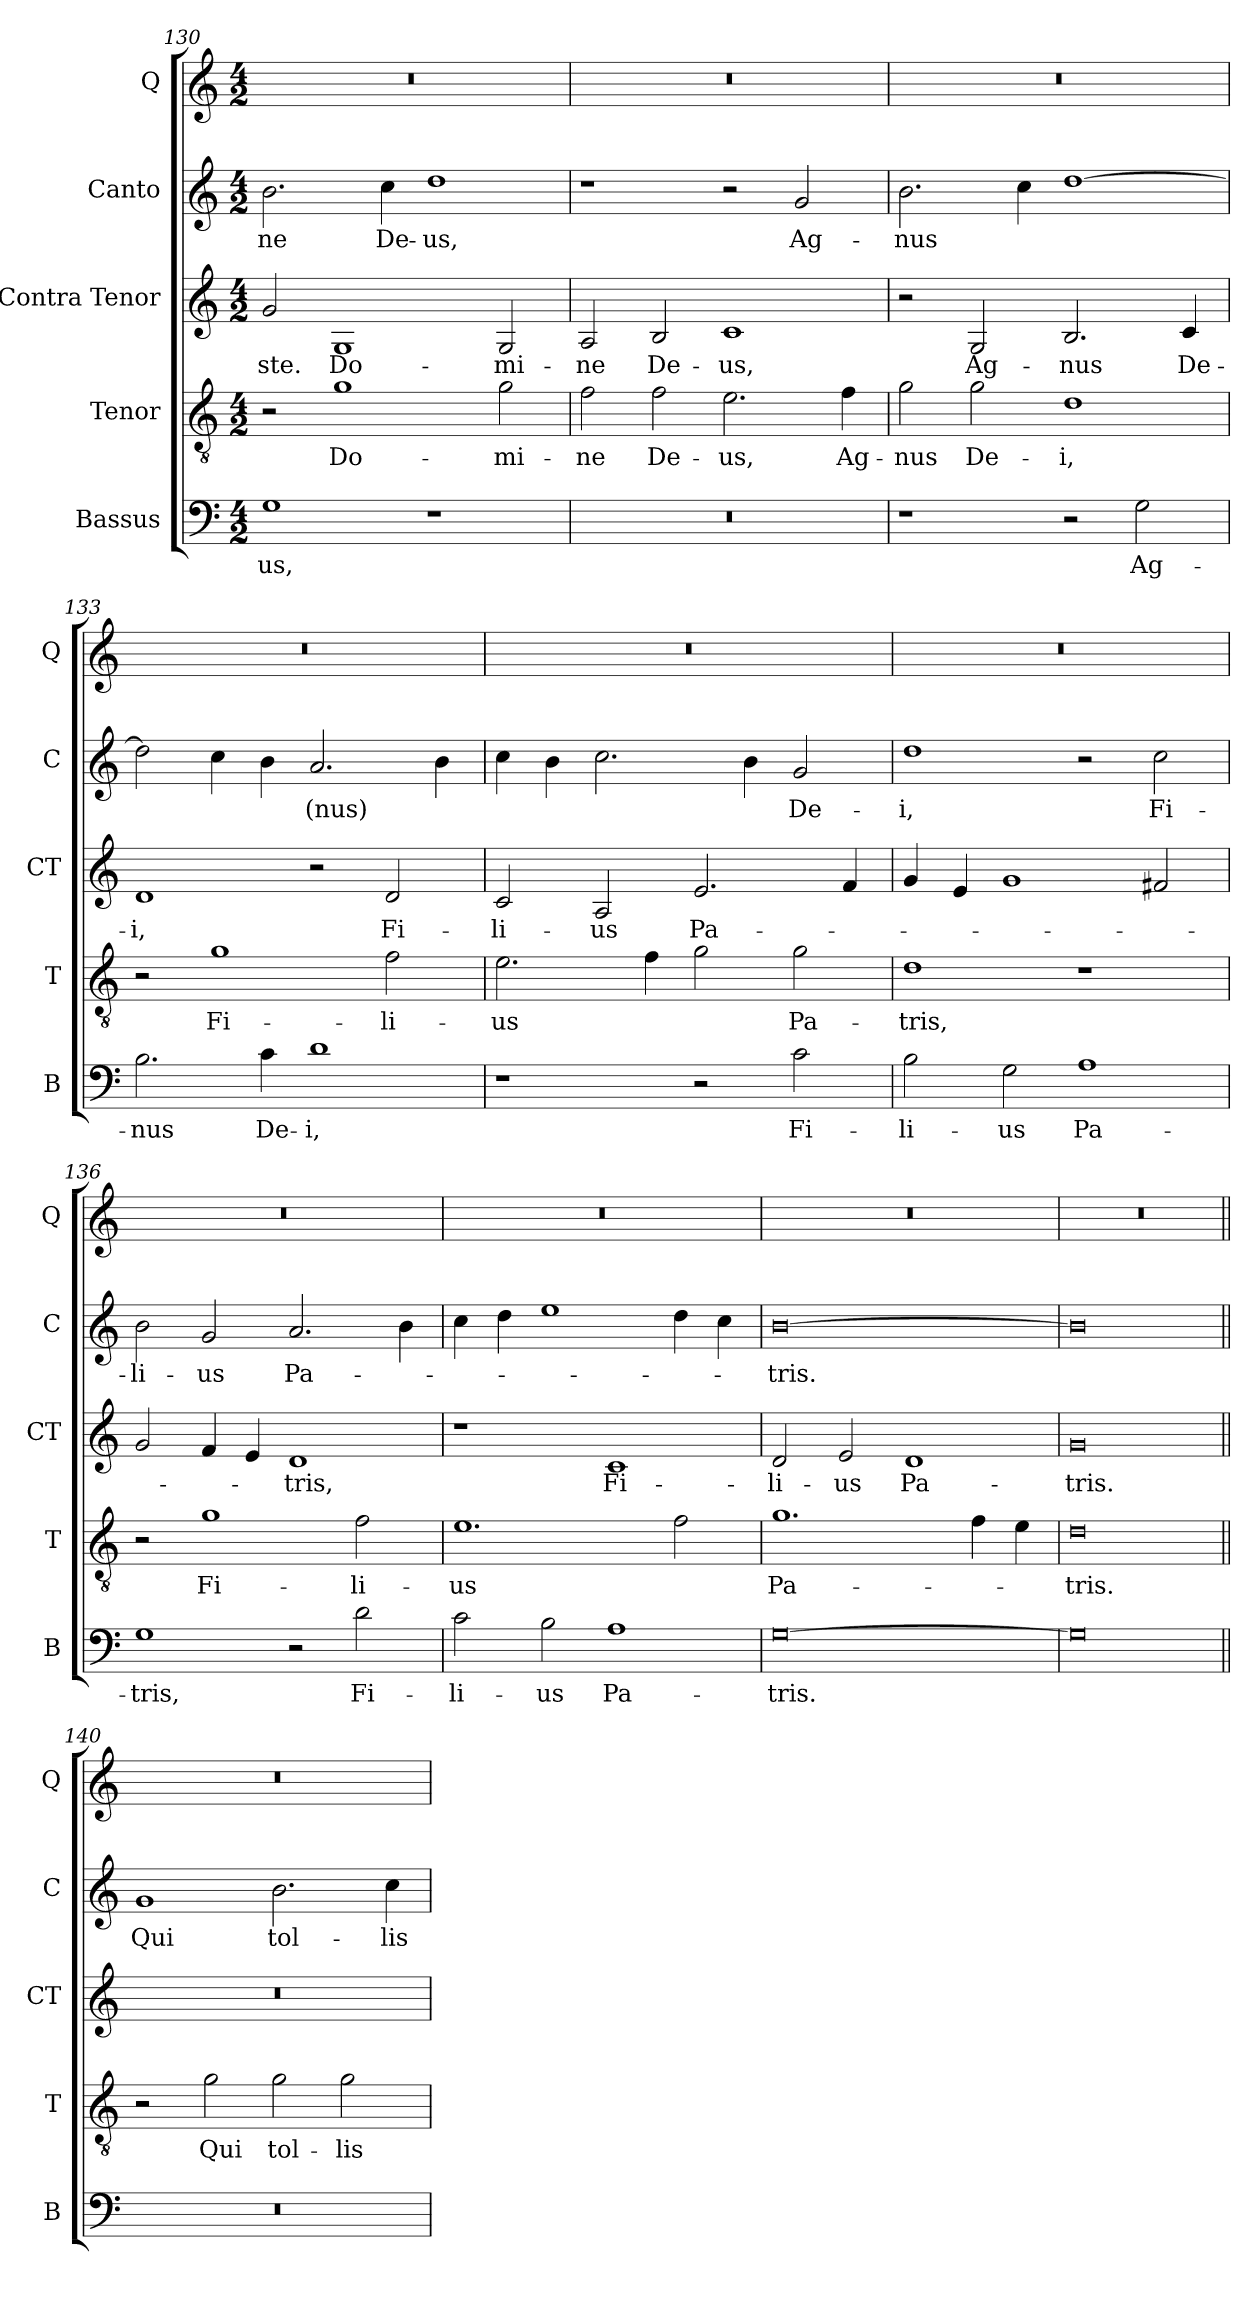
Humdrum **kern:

**kern	**text	**kern	**text	**kern	**text	**kern	**text	**kern
*part5	*part5	*part4	*part4	*part3	*part3	*part2	*part2	*part1
*staff5	*staff5	*staff4	*staff4	*staff3	*staff3	*staff2	*staff2	*staff1
*I"Bassus	*	*I"Tenor	*	*I"Contra Tenor	*	*I"Canto	*	*I"Q
*I'B	*	*I'T	*	*I'CT	*	*I'C	*	*I'Q
*clefF4	*	*clefGv2	*	*clefG2	*	*clefG2	*	*clefG2
*k[]	*	*k[]	*	*k[]	*	*k[]	*	*k[]
*C:	*	*C:	*	*C:	*	*C:	*	*C:
*M4/2	*	*M4/2	*	*M4/2	*	*M4/2	*	*M4/2
=130	=130	=130	=130	=130	=130	=130	=130	=130
!	!LO:LY:b	!	!	!	!	!	!	!
!	!	!	!	!	!LO:LY:b	!	!	!
!	!	!	!	!	!	!	!LO:LY:b	!
1G	-us,	2r	.	2g/	-ste.	2.b\	-ne	0r
!	!	!	!LO:LY:b	!	!	!	!	!
!	!	!	!	!	!LO:LY:b	!	!	!
.	.	1g	Do-	1G	Do-	.	.	.
!	!	!	!	!	!	!	!LO:LY:b	!
.	.	.	.	.	.	4cc\	De-	.
!	!	!	!	!	!	!	!LO:LY:b	!
1r	.	.	.	.	.	1dd	-us,	.
!	!	!	!LO:LY:b	!	!	!	!	!
!	!	!	!	!	!LO:LY:b	!	!	!
.	.	2g\	-mi-	2G/	-mi-	.	.	.
=131	=131	=131	=131	=131	=131	=131	=131	=131
!	!	!	!LO:LY:b	!	!	!	!	!
!	!	!	!	!	!LO:LY:b	!	!	!
0r	.	2f\	-ne	2A/	-ne	1r	.	0r
!	!	!	!LO:LY:b	!	!	!	!	!
!	!	!	!	!	!LO:LY:b	!	!	!
.	.	2f\	De-	2B/	De-	.	.	.
!	!	!	!LO:LY:b	!	!	!	!	!
!	!	!	!	!	!LO:LY:b	!	!	!
.	.	2.e\	-us,	1c	-us,	2r	.	.
!	!	!	!	!	!	!	!LO:LY:b	!
.	.	.	.	.	.	2g/	Ag-	.
!	!	!	!LO:LY:b	!	!	!	!	!
.	.	4f\	Ag-	.	.	.	.	.
=132	=132	=132	=132	=132	=132	=132	=132	=132
!	!	!	!LO:LY:b	!	!	!	!	!
!	!	!	!	!	!	!	!LO:LY:b	!
1r	.	2g\	-nus	2r	.	2.b\	-nus	0r
!	!	!	!LO:LY:b	!	!	!	!	!
!	!	!	!	!	!LO:LY:b	!	!	!
.	.	2g\	De-	2G/	Ag-	.	.	.
.	.	.	.	.	.	4cc\	.	.
!	!	!	!LO:LY:b	!	!	!	!	!
!	!	!	!	!	!LO:LY:b	!	!	!
2r	.	1d	-i,	2.B/	-nus	[1dd	.	.
!	!LO:LY:b	!	!	!	!	!	!	!
2G\	Ag-	.	.	.	.	.	.	.
!	!	!	!	!	!LO:LY:b	!	!	!
.	.	.	.	4c/	De-	.	.	.
!!LO:LB:g=z
=133	=133	=133	=133	=133	=133	=133	=133	=133
!	!LO:LY:b	!	!	!	!	!	!	!
!	!	!	!	!	!LO:LY:b	!	!	!
2.B\	-nus	2r	.	1d	-i,	2dd\]	.	0r
!	!	!	!LO:LY:b	!	!	!	!	!
.	.	1g	Fi-	.	.	4cc\	.	.
!	!LO:LY:b	!	!	!	!	!	!	!
4c\	De-	.	.	.	.	4b\	.	.
!	!LO:LY:b	!	!	!	!	!	!	!
!	!	!	!	!	!	!	!LO:LY:b	!
1d	-i,	.	.	2r	.	2.a/	(nus)	.
!	!	!	!LO:LY:b	!	!	!	!	!
!	!	!	!	!	!LO:LY:b	!	!	!
.	.	2f\	-li-	2d/	Fi-	.	.	.
.	.	.	.	.	.	4b\	.	.
=134	=134	=134	=134	=134	=134	=134	=134	=134
!	!	!	!LO:LY:b	!	!	!	!	!
!	!	!	!	!	!LO:LY:b	!	!	!
1r	.	2.e\	-us	2c/	-li-	4cc\	.	0r
.	.	.	.	.	.	4b\	.	.
!	!	!	!	!	!LO:LY:b	!	!	!
.	.	.	.	2A/	-us	2.cc\	.	.
.	.	4f\	.	.	.	.	.	.
!	!	!	!	!	!LO:LY:b	!	!	!
2r	.	2g\	.	2.e/	Pa-	.	.	.
.	.	.	.	.	.	4b\	.	.
!	!LO:LY:b	!	!	!	!	!	!	!
!	!	!	!LO:LY:b	!	!	!	!	!
!	!	!	!	!	!	!	!LO:LY:b	!
2c\	Fi-	2g\	Pa-	.	.	2g/	De-	.
.	.	.	.	4f/	.	.	.	.
=135	=135	=135	=135	=135	=135	=135	=135	=135
!	!LO:LY:b	!	!	!	!	!	!	!
!	!	!	!LO:LY:b	!	!	!	!	!
!	!	!	!	!	!	!	!LO:LY:b	!
2B\	-li-	1d	-tris,	4g/	.	1dd	-i,	0r
.	.	.	.	4e/	.	.	.	.
!	!LO:LY:b	!	!	!	!	!	!	!
2G\	-us	.	.	1g	.	.	.	.
!	!LO:LY:b	!	!	!	!	!	!	!
1A	Pa-	1r	.	.	.	2r	.	.
!	!	!	!	!	!	!	!LO:LY:b	!
.	.	.	.	2f#X/	.	2cc\	Fi-	.
=136	=136	=136	=136	=136	=136	=136	=136	=136
!	!LO:LY:b	!	!	!	!	!	!	!
!	!	!	!	!	!	!	!LO:LY:b	!
1G	-tris,	2r	.	2g/	.	2b\	-li-	0r
!	!	!	!LO:LY:b	!	!	!	!	!
!	!	!	!	!	!	!	!LO:LY:b	!
.	.	1g	Fi-	4f/	.	2g/	-us	.
.	.	.	.	4e/	.	.	.	.
!	!	!	!	!	!LO:LY:b	!	!	!
!	!	!	!	!	!	!	!LO:LY:b	!
2r	.	.	.	1d	-tris,	2.a/	Pa-	.
!	!LO:LY:b	!	!	!	!	!	!	!
!	!	!	!LO:LY:b	!	!	!	!	!
2d\	Fi-	2f\	-li-	.	.	.	.	.
.	.	.	.	.	.	4b\	.	.
=137	=137	=137	=137	=137	=137	=137	=137	=137
!	!LO:LY:b	!	!	!	!	!	!	!
!	!	!	!LO:LY:b	!	!	!	!	!
2c\	-li-	1.e	-us	1r	.	4cc\	.	0r
.	.	.	.	.	.	4dd\	.	.
!	!LO:LY:b	!	!	!	!	!	!	!
2B\	-us	.	.	.	.	1ee	.	.
!	!LO:LY:b	!	!	!	!	!	!	!
!	!	!	!	!	!LO:LY:b	!	!	!
1A	Pa-	.	.	1c	Fi-	.	.	.
.	.	2f\	.	.	.	4dd\	.	.
.	.	.	.	.	.	4cc\	.	.
=138	=138	=138	=138	=138	=138	=138	=138	=138
!	!LO:LY:b	!	!	!	!	!	!	!
!	!	!	!LO:LY:b	!	!	!	!	!
!	!	!	!	!	!LO:LY:b	!	!	!
!	!	!	!	!	!	!	!LO:LY:b	!
[0G	-tris.	1.g	Pa-	2d/	-li-	[0b	-tris.	0r
!	!	!	!	!	!LO:LY:b	!	!	!
.	.	.	.	2e/	-us	.	.	.
!	!	!	!	!	!LO:LY:b	!	!	!
.	.	.	.	1d	Pa-	.	.	.
.	.	4f\	.	.	.	.	.	.
.	.	4e\	.	.	.	.	.	.
=139	=139	=139	=139	=139	=139	=139	=139	=139
!	!	!	!LO:LY:b	!	!	!	!	!
!	!	!	!	!	!LO:LY:b	!	!	!
0G]	.	0d	-tris.	0g	-tris.	0b]	.	0r
!!LO:PB:g=z
=140||	=140||	=140||	=140||	=140||	=140||	=140||	=140||	=140||
!	!	!	!	!	!	!	!LO:LY:b	!
0r	.	2r	.	0r	.	1g	Qui	0r
!	!	!	!LO:LY:b	!	!	!	!	!
.	.	2g\	Qui	.	.	.	.	.
!	!	!	!LO:LY:b	!	!	!	!	!
!	!	!	!	!	!	!	!LO:LY:b	!
.	.	2g\	tol-	.	.	2.b\	tol-	.
!	!	!	!LO:LY:b	!	!	!	!	!
.	.	2g\	-lis	.	.	.	.	.
!	!	!	!	!	!	!	!LO:LY:b	!
.	.	.	.	.	.	4cc\	-lis	.
=	=	=	=	=	=	=	=	=
*-	*-	*-	*-	*-	*-	*-	*-	*-
